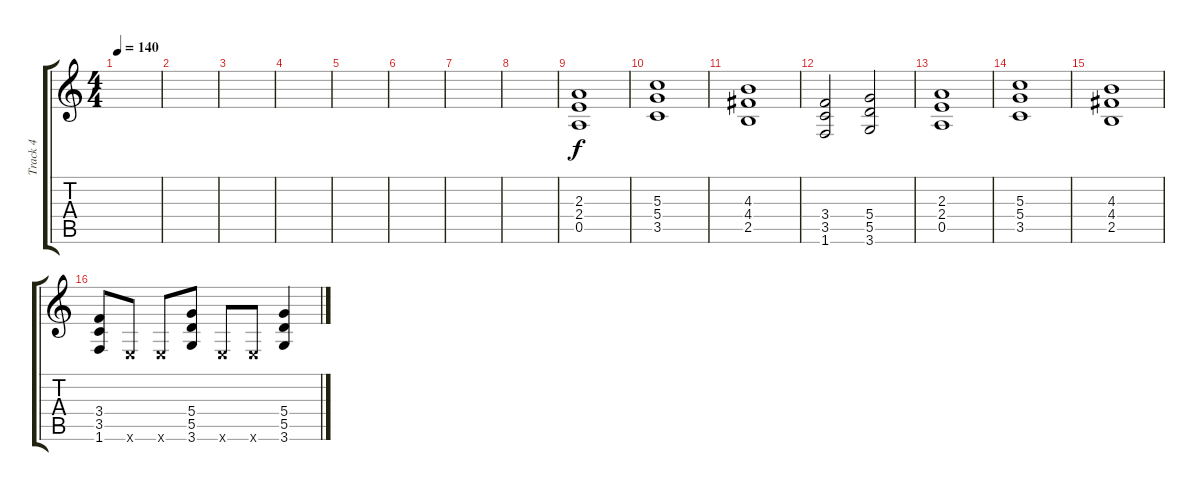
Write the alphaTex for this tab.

\track ("Track 4" "Track 4") {instrument distortionguitar}
\staff {score tabs}
\tuning (E4 B3 G3 D3 A2 E2) {hide}
\ts (4 4)
\tempo 140
\clef g2
\ks c
|
|
|
|
|
|
|
|
(2.3 2.4 0.5).1 |
(5.3 5.4 3.5).1 |
(4.3 4.4 2.5).1 |
(3.4 3.5 1.6).2 (5.4 5.5 3.6).2 |
(2.3 2.4 0.5).1 |
(5.3 5.4 3.5).1 |
(4.3 4.4 2.5).1 |
(3.4 3.5 1.6).8 0.6{x}.8 0.6{x}.8 (5.4 5.5 3.6).8 0.6{x}.8 0.6{x}.8 (5.4 5.5 3.6).4
